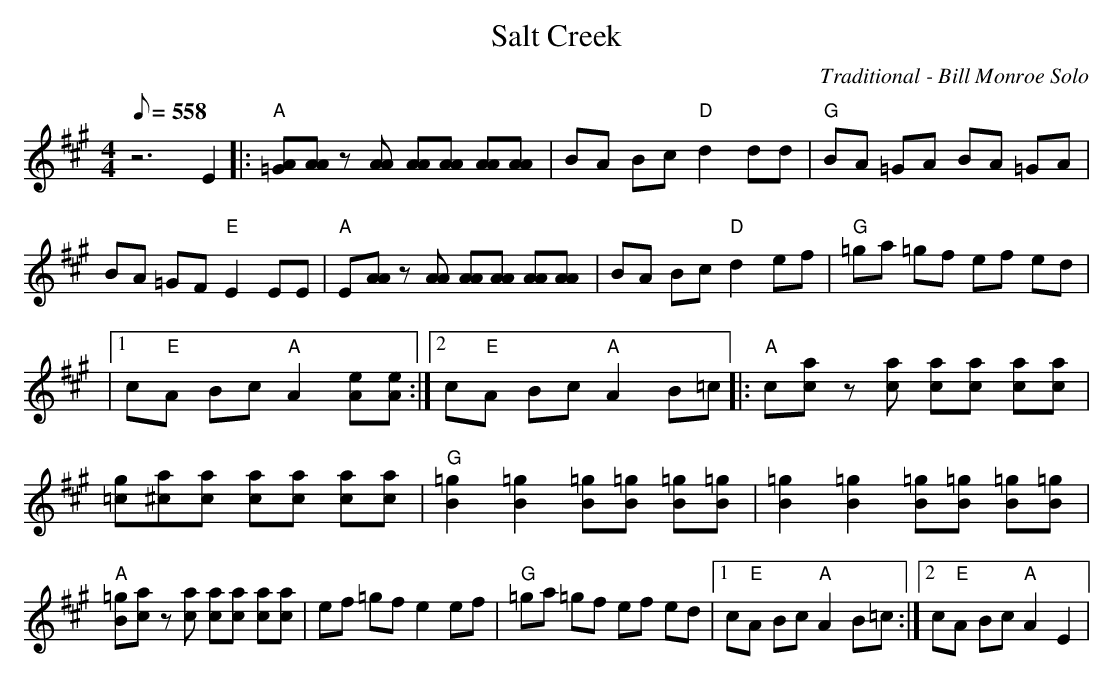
X:1b
T: Salt Creek
C: Traditional - Bill Monroe Solo
L: 1/8
Q: 558
M: 4/4
K: A
 z6 E2 |: "A"[A=G][AA] z[AA] [AA][AA] [AA][AA] | BA Bc "D"d2 dd | "G"BA =GA BA =GA |
 BA =GF "E"E2 EE | "A"E[AA] z[AA] [AA][AA] [AA][AA] | BA Bc "D"d2 ef | "G"=ga =gf ef ed |
|1 c"E"A Bc "A"A2 [eA][eA] :|2 c"E"A Bc "A"A2 B=c |: "A"c[ac] z[ac] [ac][ac] [ac][ac] |
 [g=c][a^c] ^z[ac] [ac][ac] [ac][ac] | "G"[=g2B2] [=g2B2] [=gB][=gB] [=gB][=gB] | [=g2B2] [=g2B2] [=gB][=gB] [=gB][=gB] |
 "A"[=gB][ac] z[ac] [ac][ac] [ac][ac] | ef =gf e2 ef | "G"=ga =gf ef ed |1 c"E"A Bc "A"A2 B=c :|2 c"E"A Bc "A"A2 E2 |
